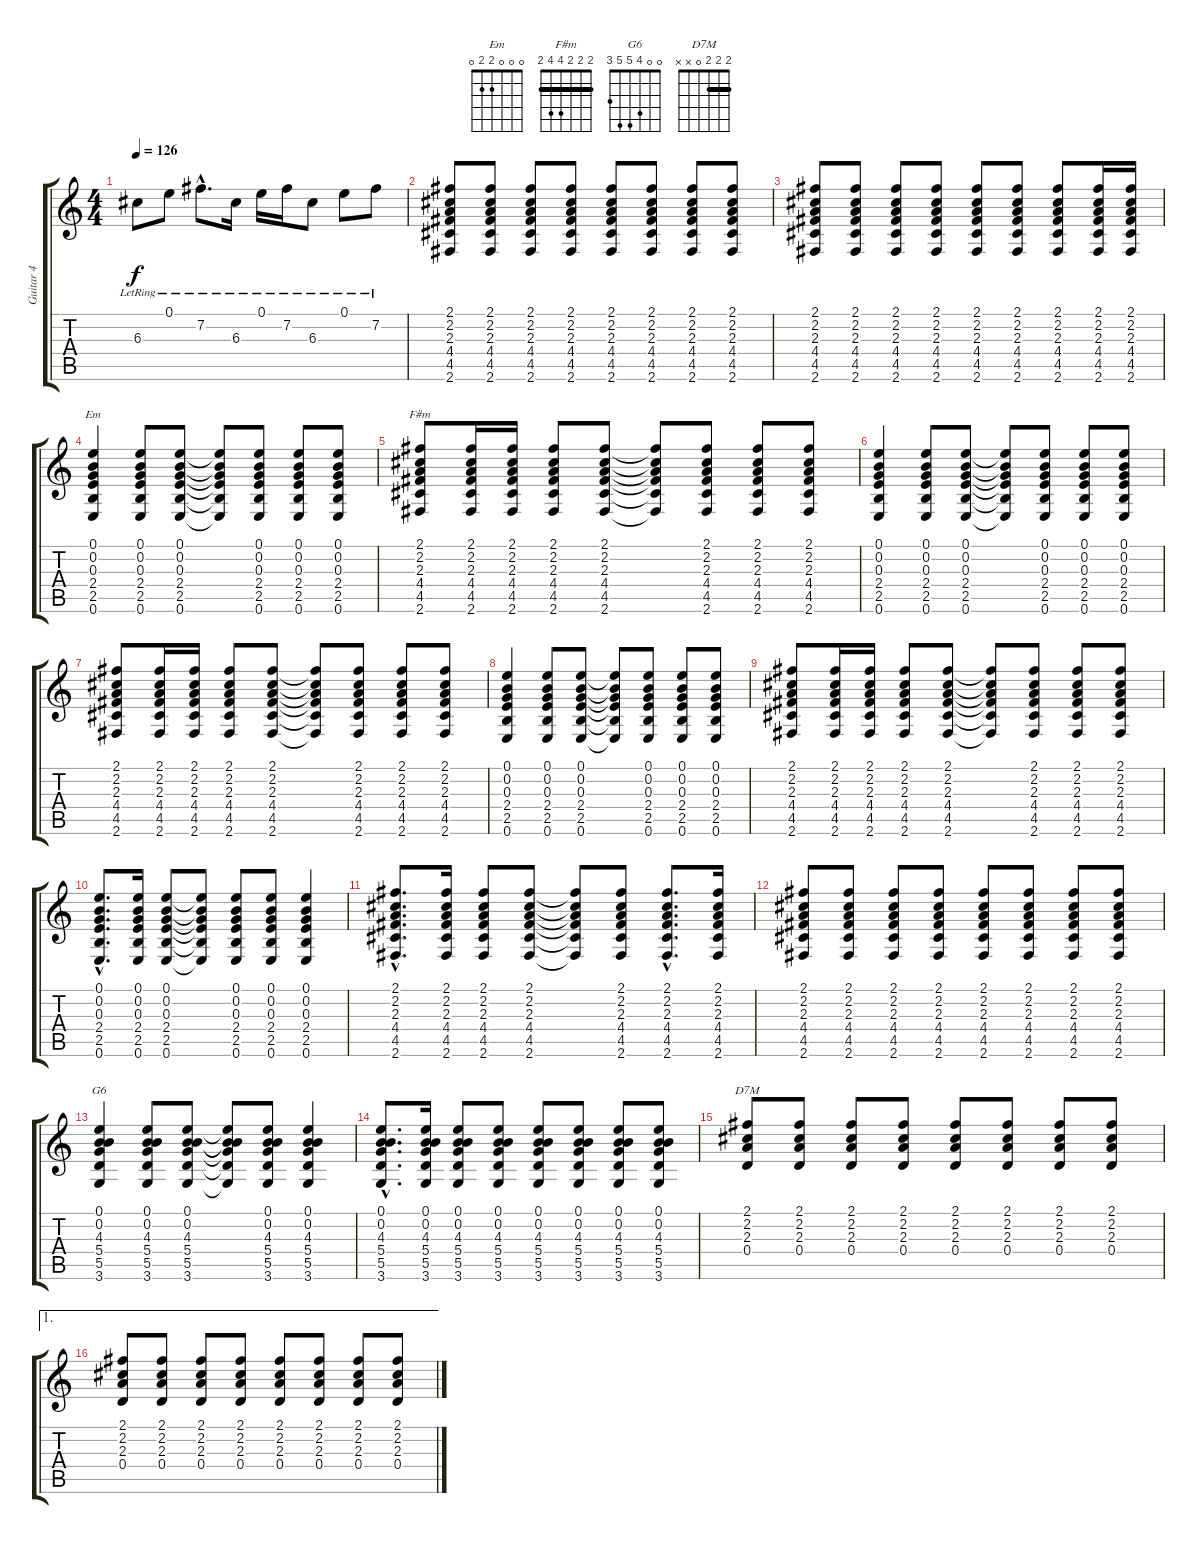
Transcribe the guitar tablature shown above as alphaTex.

\track ("Guitar 4" "Guitar 4") {instrument acousticguitarsteel}
\staff {score tabs}
\tuning (E4 B3 G3 D3 A2 E2) {hide}
\chord ("Em" 0 0 0 2 2 0)
\chord ("F#m" 2 2 2 4 4 2) {barre 2}
\chord ("G6" 0 0 4 5 5 3)
\chord ("D7M" 2 2 2 0 x x) {barre 2}
\ts (4 4)
\tempo 126
\clef g2
\ks c
6.3{lr}.8{dy f} 0.1{lr}.8 7.2{hac lr}.8{d} 6.3{lr}.16 0.1{lr}.16 7.2{lr}.16 6.3{lr}.8 0.1{lr}.8 7.2{lr}.8 |
(2.1 2.2 2.3 4.4 4.5 2.6).8 (2.1 2.2 2.3 4.4 4.5 2.6).8 (2.1 2.2 2.3 4.4 4.5 2.6).8 (2.1 2.2 2.3 4.4 4.5 2.6).8 (2.1 2.2 2.3 4.4 4.5 2.6).8 (2.1 2.2 2.3 4.4 4.5 2.6).8 (2.1 2.2 2.3 4.4 4.5 2.6).8 (2.1 2.2 2.3 4.4 4.5 2.6).8 |
(2.1 2.2 2.3 4.4 4.5 2.6).8 (2.1 2.2 2.3 4.4 4.5 2.6).8 (2.1 2.2 2.3 4.4 4.5 2.6).8 (2.1 2.2 2.3 4.4 4.5 2.6).8 (2.1 2.2 2.3 4.4 4.5 2.6).8 (2.1 2.2 2.3 4.4 4.5 2.6).8 (2.1 2.2 2.3 4.4 4.5 2.6).8 (2.1 2.2 2.3 4.4 4.5 2.6).16 (2.1 2.2 2.3 4.4 4.5 2.6).16 |
(0.1 0.2 0.3 2.4 2.5 0.6).4{ch "Em"} (0.1 0.2 0.3 2.4 2.5 0.6).8 (0.1 0.2 0.3 2.4 2.5 0.6).8 (0.1{t} 0.2{t} 0.3{t} 2.4{t} 2.5{t} 0.6{t}).8 (0.1 0.2 0.3 2.4 2.5 0.6).8 (0.1 0.2 0.3 2.4 2.5 0.6).8 (0.1 0.2 0.3 2.4 2.5 0.6).8 |
(2.1 2.2 2.3 4.4 4.5 2.6).8{ch "F#m"} (2.1 2.2 2.3 4.4 4.5 2.6).16 (2.1 2.2 2.3 4.4 4.5 2.6).16 (2.1 2.2 2.3 4.4 4.5 2.6).8 (2.1 2.2 2.3 4.4 4.5 2.6).8 (2.1{t} 2.2{t} 2.3{t} 4.4{t} 4.5{t} 2.6{t}).8 (2.1 2.2 2.3 4.4 4.5 2.6).8 (2.1 2.2 2.3 4.4 4.5 2.6).8 (2.1 2.2 2.3 4.4 4.5 2.6).8 |
(0.1 0.2 0.3 2.4 2.5 0.6).4 (0.1 0.2 0.3 2.4 2.5 0.6).8 (0.1 0.2 0.3 2.4 2.5 0.6).8 (0.1{t} 0.2{t} 0.3{t} 2.4{t} 2.5{t} 0.6{t}).8 (0.1 0.2 0.3 2.4 2.5 0.6).8 (0.1 0.2 0.3 2.4 2.5 0.6).8 (0.1 0.2 0.3 2.4 2.5 0.6).8 |
(2.1 2.2 2.3 4.4 4.5 2.6).8 (2.1 2.2 2.3 4.4 4.5 2.6).16 (2.1 2.2 2.3 4.4 4.5 2.6).16 (2.1 2.2 2.3 4.4 4.5 2.6).8 (2.1 2.2 2.3 4.4 4.5 2.6).8 (2.1{t} 2.2{t} 2.3{t} 4.4{t} 4.5{t} 2.6{t}).8 (2.1 2.2 2.3 4.4 4.5 2.6).8 (2.1 2.2 2.3 4.4 4.5 2.6).8 (2.1 2.2 2.3 4.4 4.5 2.6).8 |
(0.1 0.2 0.3 2.4 2.5 0.6).4 (0.1 0.2 0.3 2.4 2.5 0.6).8 (0.1 0.2 0.3 2.4 2.5 0.6).8 (0.1{t} 0.2{t} 0.3{t} 2.4{t} 2.5{t} 0.6{t}).8 (0.1 0.2 0.3 2.4 2.5 0.6).8 (0.1 0.2 0.3 2.4 2.5 0.6).8 (0.1 0.2 0.3 2.4 2.5 0.6).8 |
(2.1 2.2 2.3 4.4 4.5 2.6).8 (2.1 2.2 2.3 4.4 4.5 2.6).16 (2.1 2.2 2.3 4.4 4.5 2.6).16 (2.1 2.2 2.3 4.4 4.5 2.6).8 (2.1 2.2 2.3 4.4 4.5 2.6).8 (2.1{t} 2.2{t} 2.3{t} 4.4{t} 4.5{t} 2.6{t}).8 (2.1 2.2 2.3 4.4 4.5 2.6).8 (2.1 2.2 2.3 4.4 4.5 2.6).8 (2.1 2.2 2.3 4.4 4.5 2.6).8 |
(0.1{hac} 0.2{hac} 0.3{hac} 2.4{hac} 2.5{hac} 0.6{hac}).8{d} (0.1 0.2 0.3 2.4 2.5 0.6).16 (0.1 0.2 0.3 2.4 2.5 0.6).8 (0.1{t} 0.2{t} 0.3{t} 2.4{t} 2.5{t} 0.6{t}).8 (0.1 0.2 0.3 2.4 2.5 0.6).8 (0.1 0.2 0.3 2.4 2.5 0.6).8 (0.1 0.2 0.3 2.4 2.5 0.6).4 |
(2.1{hac} 2.2{hac} 2.3{hac} 4.4{hac} 4.5{hac} 2.6{hac}).8{d} (2.1 2.2 2.3 4.4 4.5 2.6).16 (2.1 2.2 2.3 4.4 4.5 2.6).8 (2.1 2.2 2.3 4.4 4.5 2.6).8 (2.1{t} 2.2{t} 2.3{t} 4.4{t} 4.5{t} 2.6{t}).8 (2.1 2.2 2.3 4.4 4.5 2.6).8 (2.1{hac} 2.2{hac} 2.3{hac} 4.4{hac} 4.5{hac} 2.6{hac}).8{d} (2.1 2.2 2.3 4.4 4.5 2.6).16 |
(2.1 2.2 2.3 4.4 4.5 2.6).8 (2.1 2.2 2.3 4.4 4.5 2.6).8 (2.1 2.2 2.3 4.4 4.5 2.6).8 (2.1 2.2 2.3 4.4 4.5 2.6).8 (2.1 2.2 2.3 4.4 4.5 2.6).8 (2.1 2.2 2.3 4.4 4.5 2.6).8 (2.1 2.2 2.3 4.4 4.5 2.6).8 (2.1 2.2 2.3 4.4 4.5 2.6).8 |
(0.1 0.2 4.3 5.4 5.5 3.6).4{ch "G6"} (0.1 0.2 4.3 5.4 5.5 3.6).8 (0.1 0.2 4.3 5.4 5.5 3.6).8 (0.1{t} 0.2{t} 4.3{t} 5.4{t} 5.5{t} 3.6{t}).8 (0.1 0.2 4.3 5.4 5.5 3.6).8 (0.1 0.2 4.3 5.4 5.5 3.6).4 |
(0.1{hac} 0.2{hac} 4.3{hac} 5.4{hac} 5.5{hac} 3.6{hac}).8{d} (0.1 0.2 4.3 5.4 5.5 3.6).16 (0.1 0.2 4.3 5.4 5.5 3.6).8 (0.1 0.2 4.3 5.4 5.5 3.6).8 (0.1 0.2 4.3 5.4 5.5 3.6).8 (0.1 0.2 4.3 5.4 5.5 3.6).8 (0.1 0.2 4.3 5.4 5.5 3.6).8 (0.1 0.2 4.3 5.4 5.5 3.6).8 |
(2.1 2.2 2.3 0.4).8{ch "D7M"} (2.1 2.2 2.3 0.4).8 (2.1 2.2 2.3 0.4).8 (2.1 2.2 2.3 0.4).8 (2.1 2.2 2.3 0.4).8 (2.1 2.2 2.3 0.4).8 (2.1 2.2 2.3 0.4).8 (2.1 2.2 2.3 0.4).8 |
\ae 1
(2.1 2.2 2.3 0.4).8 (2.1 2.2 2.3 0.4).8 (2.1 2.2 2.3 0.4).8 (2.1 2.2 2.3 0.4).8 (2.1 2.2 2.3 0.4).8 (2.1 2.2 2.3 0.4).8 (2.1 2.2 2.3 0.4).8 (2.1 2.2 2.3 0.4).8
